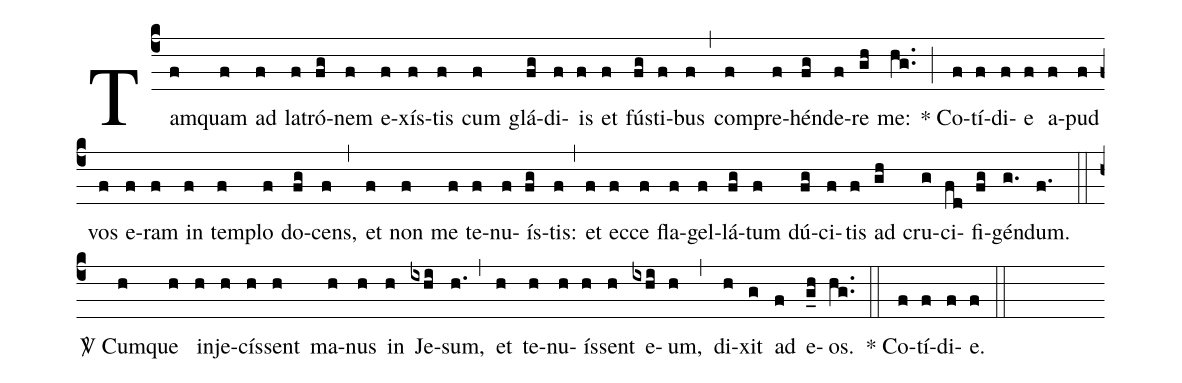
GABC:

%%
(c4) Tam(f)quam(f) ad(f) la(f)tró(fg)nem(f) e(f)xís(f)tis(f) cum(f) glá(fg)di(f)is(f) et(f) fús(fg)ti(f)bus(f) (,) com(f)pre(f)hén(fg)de(f)re(gh) me:(hg..) (;)

<sp>*</sp> Co(f)tí(f)di(f)e(f) a(f)pud(f) vos(f) e(f)ram(f) in(f) tem(f)plo(f) do(fg)cens,(f) (,) et(f) non(f) me(f) te(f)nu(f)ís(fg)tis:(f) (,) et(f) ec(f)ce(f) fla(f)gel(f)lá(fg)tum(f) dú(fg)ci(f)tis(f) ad(gh) cru(g)ci(fd)fi(fg)gén(g.)dum.(f.) (::)

<sp>V/</sp> Cum(h)que(h) in(h)je(h)cís(h)sent(h) ma(h)nus(h) in(h) Je(ixhi)sum,(h.) (,) et(h) te(h)nu(h)ís(h)sent(h) e(ixhi)um,(h) (,) di(h)xit(g) ad(f) e(g_h)os.(hg..) (::)

<sp>*</sp> Co(f)tí(f)di(f)e.(f) (::)
